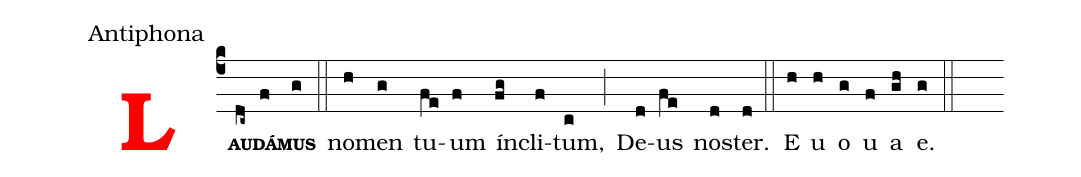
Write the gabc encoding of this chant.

office-part: Antiphona;
%%
<v>\bf\textcolor{red}{L}</v><v>\bf\scriptsize{AU}</v>(c4dc~)<v>\bf\scriptsize{DÁ}</v>(f)<v>\bf\scriptsize{MUS}</v>(g) (::) no(h)men(g) tu(fe)um(f) ín(fg)cli(f)tum,(c) (;) De(d)us(fe) nos(d)ter.(d) (::) E(h) u(h) o(g) u(f) a(gh) e.(g) (::)
